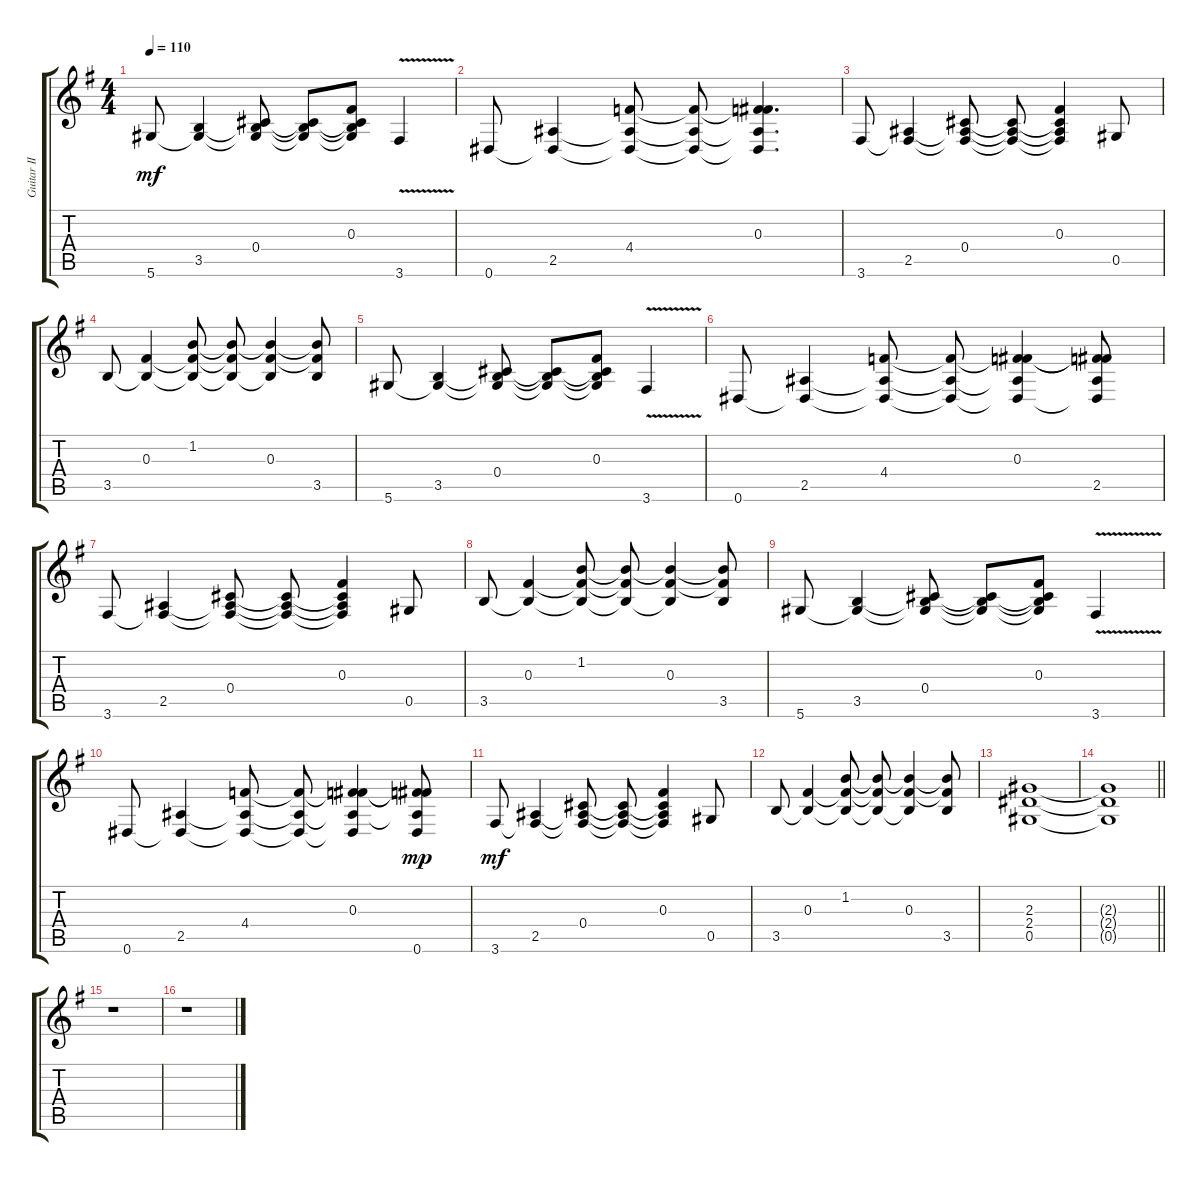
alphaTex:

\track ("Guitar II" "Guitar II") {instrument distortionguitar}
\staff {score tabs}
\tuning (Eb4 Bb3 Gb3 Db3 Ab2 Eb2) {hide}
\ts (4 4)
\tempo 110
\clef g2
\ks eminor
5.6.8{dy mf} (3.5 5.6{t}).4 (0.4 3.5{t} 5.6{t}).8 (0.4{t} 3.5{t} 5.6{t}).8 (0.3 0.4{t} 3.5{t} 5.6{t}).8 3.6{v}.4 |
0.6.8 (2.5 0.6{t}).4 (4.4 2.5{t} 0.6{t}).8 (4.4{t} 2.5{t} 0.6{t}).8 (0.3 4.4{t} 2.5{t} 0.6{t}).4{d} |
3.6.8 (2.5 3.6{t}).4 (0.4 2.5{t} 3.6{t}).8 (0.4{t} 2.5{t} 3.6{t}).8 (0.3 0.4{t} 2.5{t} 3.6{t}).4 0.5.8 |
3.5.8 (0.3 3.5{t}).4 (1.2 0.3{t} 3.5{t}).8 (1.2{t} 0.3{t} 3.5{t}).8 (1.2{t} 0.3 3.5{t}).4 (1.2{t} 0.3{t} 3.5).8 |
5.6.8 (3.5 5.6{t}).4 (0.4 3.5{t} 5.6{t}).8 (0.4{t} 3.5{t} 5.6{t}).8 (0.3 0.4{t} 3.5{t} 5.6{t}).8 3.6{v}.4 |
0.6.8 (2.5 0.6{t}).4 (4.4 2.5{t} 0.6{t}).8 (4.4{t} 2.5{t} 0.6{t}).8 (0.3 4.4{t} 2.5{t} 0.6{t}).4 (0.3{t} 4.4{t} 2.5 0.6{t}).8 |
3.6.8 (2.5 3.6{t}).4 (0.4 2.5{t} 3.6{t}).8 (0.4{t} 2.5{t} 3.6{t}).8 (0.3 0.4{t} 2.5{t} 3.6{t}).4 0.5.8 |
3.5.8 (0.3 3.5{t}).4 (1.2 0.3{t} 3.5{t}).8 (1.2{t} 0.3{t} 3.5{t}).8 (1.2{t} 0.3 3.5{t}).4 (1.2{t} 0.3{t} 3.5).8 |
5.6.8 (3.5 5.6{t}).4 (0.4 3.5{t} 5.6{t}).8 (0.4{t} 3.5{t} 5.6{t}).8 (0.3 0.4{t} 3.5{t} 5.6{t}).8 3.6{v}.4 |
0.6.8 (2.5 0.6{t}).4 (4.4 2.5{t} 0.6{t}).8 (4.4{t} 2.5{t} 0.6{t}).8 (0.3 4.4{t} 2.5{t} 0.6{t}).4 (0.3{t} 4.4{t} 2.5{t} 0.6).8{dy mp} |
3.6.8{dy mf} (2.5 3.6{t}).4 (0.4 2.5{t} 3.6{t}).8 (0.4{t} 2.5{t} 3.6{t}).8 (0.3 0.4{t} 2.5{t} 3.6{t}).4 0.5.8 |
3.5.8 (0.3 3.5{t}).4 (1.2 0.3{t} 3.5{t}).8 (1.2{t} 0.3{t} 3.5{t}).8 (1.2{t} 0.3 3.5{t}).4 (1.2{t} 0.3{t} 3.5).8 |
(2.3 2.4 0.5).1 |
\barLineRight lightlight
(2.3{t} 2.4{t} 0.5{t}).1 |
\section ("" "")
r.1 |
r.1
